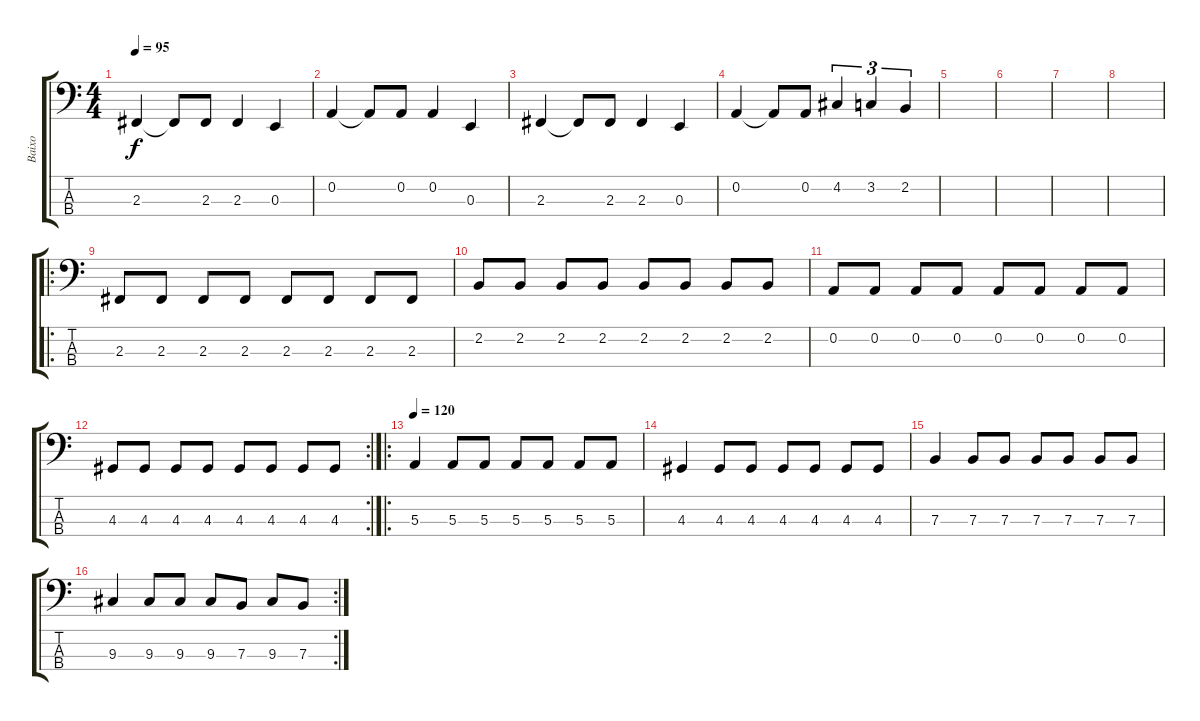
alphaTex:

\track ("Baixo" "Baixo") {instrument electricbasspick}
\staff {score tabs}
\tuning (D2 A1 E1 B0) {hide}
\ts (4 4)
\tempo 95
\clef f4
\ks c
2.3.4{dy f} 2.3{t}.8 2.3.8 2.3.4 0.3.4 |
0.2.4 0.2{t}.8 0.2.8 0.2.4 0.3.4 |
2.3.4 2.3{t}.8 2.3.8 2.3.4 0.3.4 |
0.2.4 0.2{t}.8 0.2.8 4.2.4{tu (3 2)} 3.2.4{tu (3 2)} 2.2.4{tu (3 2)} |
|
|
|
|
\ro
2.3.8 2.3.8 2.3.8 2.3.8 2.3.8 2.3.8 2.3.8 2.3.8 |
2.2.8 2.2.8 2.2.8 2.2.8 2.2.8 2.2.8 2.2.8 2.2.8 |
0.2.8 0.2.8 0.2.8 0.2.8 0.2.8 0.2.8 0.2.8 0.2.8 |
\rc 2
4.3.8 4.3.8 4.3.8 4.3.8 4.3.8 4.3.8 4.3.8 4.3.8 |
\ro
\tempo 120
5.3.4 5.3.8 5.3.8 5.3.8 5.3.8 5.3.8 5.3.8 |
4.3.4 4.3.8 4.3.8 4.3.8 4.3.8 4.3.8 4.3.8 |
7.3.4 7.3.8 7.3.8 7.3.8 7.3.8 7.3.8 7.3.8 |
\rc 2
9.3.4 9.3.8 9.3.8 9.3.8 7.3.8 9.3.8 7.3.8
